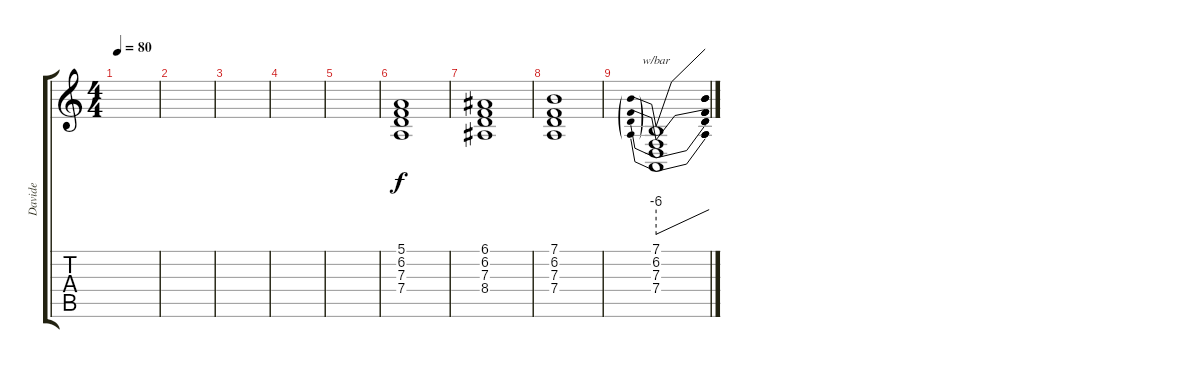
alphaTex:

\track ("Davide" "Davide") {instrument stringensemble1}
\staff {score tabs}
\tuning (E4 B3 G3 D3 A2 D2) {hide}
\ts (4 4)
\tempo 80
\clef g2
\ks c
|
|
|
|
|
(5.1 6.2 7.3 7.4).1 |
(6.1 6.2 7.3 8.4).1 |
(7.1 6.2 7.3 7.4).1 |
(7.1 6.2 7.3 7.4).1{tbe (predivedive default 0 -24 60 0)}
